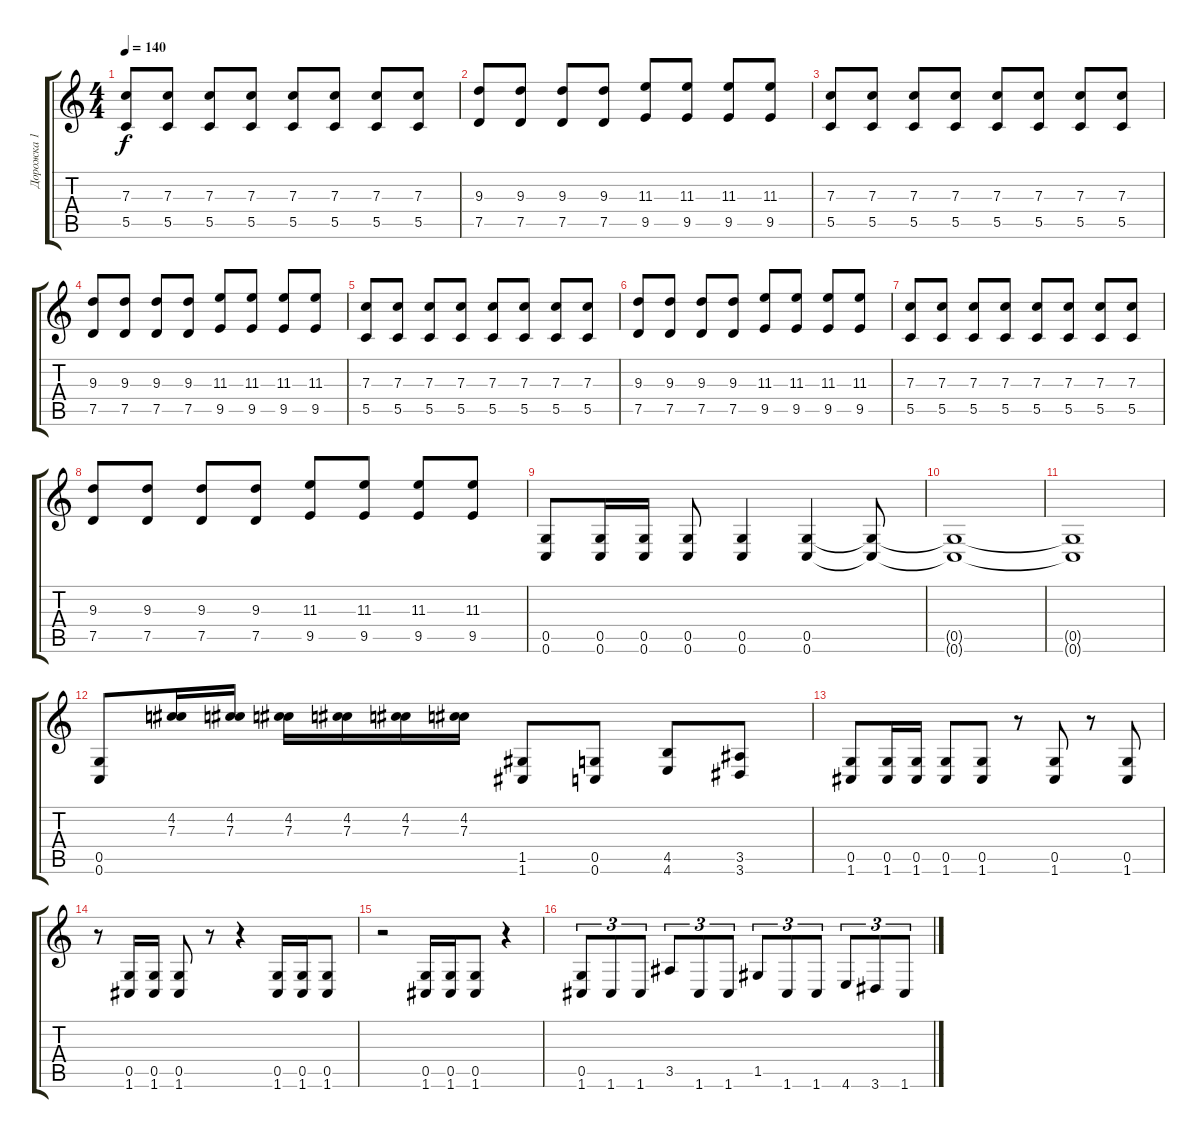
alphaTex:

\track ("Дорожка 1" "Дорожка 1") {instrument distortionguitar}
\staff {score tabs}
\tuning (D4 A3 F3 C3 G2 C2) {hide}
\ts (4 4)
\tempo 140
\clef g2
\ks c
(7.3 5.5).8{dy f} (7.3 5.5).8 (7.3 5.5).8 (7.3 5.5).8 (7.3 5.5).8 (7.3 5.5).8 (7.3 5.5).8 (7.3 5.5).8 |
(9.3 7.5).8 (9.3 7.5).8 (9.3 7.5).8 (9.3 7.5).8 (11.3 9.5).8 (11.3 9.5).8 (11.3 9.5).8 (11.3 9.5).8 |
(7.3 5.5).8 (7.3 5.5).8 (7.3 5.5).8 (7.3 5.5).8 (7.3 5.5).8 (7.3 5.5).8 (7.3 5.5).8 (7.3 5.5).8 |
(9.3 7.5).8 (9.3 7.5).8 (9.3 7.5).8 (9.3 7.5).8 (11.3 9.5).8 (11.3 9.5).8 (11.3 9.5).8 (11.3 9.5).8 |
(7.3 5.5).8 (7.3 5.5).8 (7.3 5.5).8 (7.3 5.5).8 (7.3 5.5).8 (7.3 5.5).8 (7.3 5.5).8 (7.3 5.5).8 |
(9.3 7.5).8 (9.3 7.5).8 (9.3 7.5).8 (9.3 7.5).8 (11.3 9.5).8 (11.3 9.5).8 (11.3 9.5).8 (11.3 9.5).8 |
(7.3 5.5).8 (7.3 5.5).8 (7.3 5.5).8 (7.3 5.5).8 (7.3 5.5).8 (7.3 5.5).8 (7.3 5.5).8 (7.3 5.5).8 |
(9.3 7.5).8 (9.3 7.5).8 (9.3 7.5).8 (9.3 7.5).8 (11.3 9.5).8 (11.3 9.5).8 (11.3 9.5).8 (11.3 9.5).8 |
(0.5 0.6).8 (0.5 0.6).16 (0.5 0.6).16 (0.5 0.6).8 (0.5 0.6).4 (0.5 0.6).4 (0.5{t} 0.6{t}).8 |
(0.5{t} 0.6{t}).1 |
(0.5{t} 0.6{t}).1 |
(0.5 0.6).8 (4.2 7.3).16 (4.2 7.3).16 (4.2 7.3).16 (4.2 7.3).16 (4.2 7.3).16 (4.2 7.3).16 (1.5 1.6).8 (0.5 0.6).8 (4.5 4.6).8 (3.5 3.6).8 |
(0.5 1.6).8 (0.5 1.6).16 (0.5 1.6).16 (0.5 1.6).8 (0.5 1.6).8 r.8 (0.5 1.6).8 r.8 (0.5 1.6).8 |
r.8 (0.5 1.6).16 (0.5 1.6).16 (0.5 1.6).8 r.8 r.4 (0.5 1.6).16 (0.5 1.6).16 (0.5 1.6).8 |
r.2 (0.5 1.6).16 (0.5 1.6).16 (0.5 1.6).8 r.4 |
(0.5 1.6).8{tu (3 2)} 1.6.8{tu (3 2)} 1.6.8{tu (3 2)} 3.5.8{tu (3 2)} 1.6.8{tu (3 2)} 1.6.8{tu (3 2)} 1.5.8{tu (3 2)} 1.6.8{tu (3 2)} 1.6.8{tu (3 2)} 4.6.8{tu (3 2)} 3.6.8{tu (3 2)} 1.6.8{tu (3 2)}
